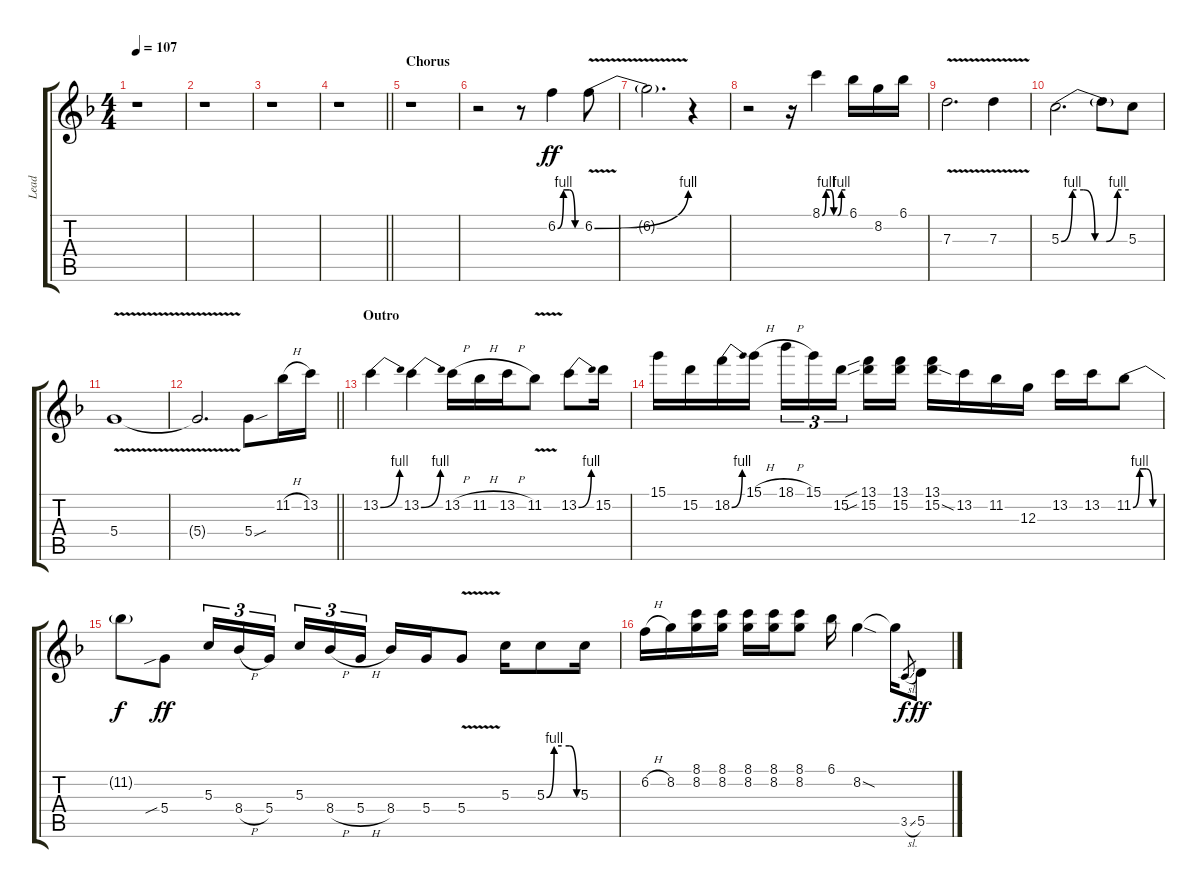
\track ("Lead" "Lead") {instrument distortionguitar}
\staff {score tabs}
\tuning (E4 B3 G3 D3 A2 E2) {hide}
\ts (4 4)
\tempo 107
\clef g2
\ks f
r.1{dy ff} |
r.1 |
r.1 |
\barLineRight lightlight
r.1 |
\section ("" "Chorus")
r.1 |
r.2 r.8 6.2{be (custom 0 0 15 4 30 4 45 0 60 0)}.4 6.2{be (bend 0 0 60 4) v}.8 |
6.2{t}.2{d} r.4 |
r.2 r.16 8.1{be (custom 0 0 10 4 20 4 30 0 40 0 50 4 60 4)}.4 6.1.16 8.2.16 6.1.16 |
7.3{v}.2{d} 7.3{v}.4 |
5.3{be (custom 0 0 10 4 20 4 30 0 40 0 50 4 60 4)}.2{d} 5.3{t}.8 5.3.8 |
5.4{v}.1 |
\barLineRight lightlight
5.4{t}.2{d} 5.4{sou}.8 11.2{h}.16 13.2.16 |
\section ("" "Outro")
13.2{be (bend 0 0 60 4)}.4 13.2{be (bend 0 0 60 4)}.4 13.2{h}.16 11.2{h}.16 13.2{h}.16 11.2{v}.8 13.2{be (bend 0 0 60 4)}.8 15.2.16 |
15.1.16 15.2.16 18.2{be (bend 0 0 60 4)}.16 15.1{h}.16 18.1{h}.16{tu (3 2)} 15.1.16{tu (3 2)} 15.2.16{tu (3 2) beam splitsecondary} (13.1{sib} 15.2{sib}).16 (13.1 15.2).16 (13.1 15.2{sod}).16 13.2.16 11.2.16 12.3.16 13.2.16 13.2.16 11.2{be (custom 0 0 15 4 30 4 45 0 60 0)}.8 |
11.2{t}.8{dy f} 5.4{sib}.8{dy ff} 5.3.16{tu (3 2)} 8.4{h}.16{tu (3 2)} 5.4.16{tu (3 2) beam splitsecondary} 5.3.16{tu (3 2)} 8.4{h}.16{tu (3 2)} 5.4{h}.16{tu (3 2)} 8.4.16 5.4.16 5.4{v}.8 5.3.16 5.3{be (custom 0 0 15 4 30 4 45 4 60 0)}.8 5.3.16 |
6.2{h}.16 8.2.16 (8.1 8.2).16 (8.1 8.2).16 (8.1 8.2).16 (8.1 8.2).16 (8.1 8.2).8 6.1.16 8.2{sod}.4 8.2{t}.16 3.5{sl}.8{gr dy f} 5.5.8{dy ff}
